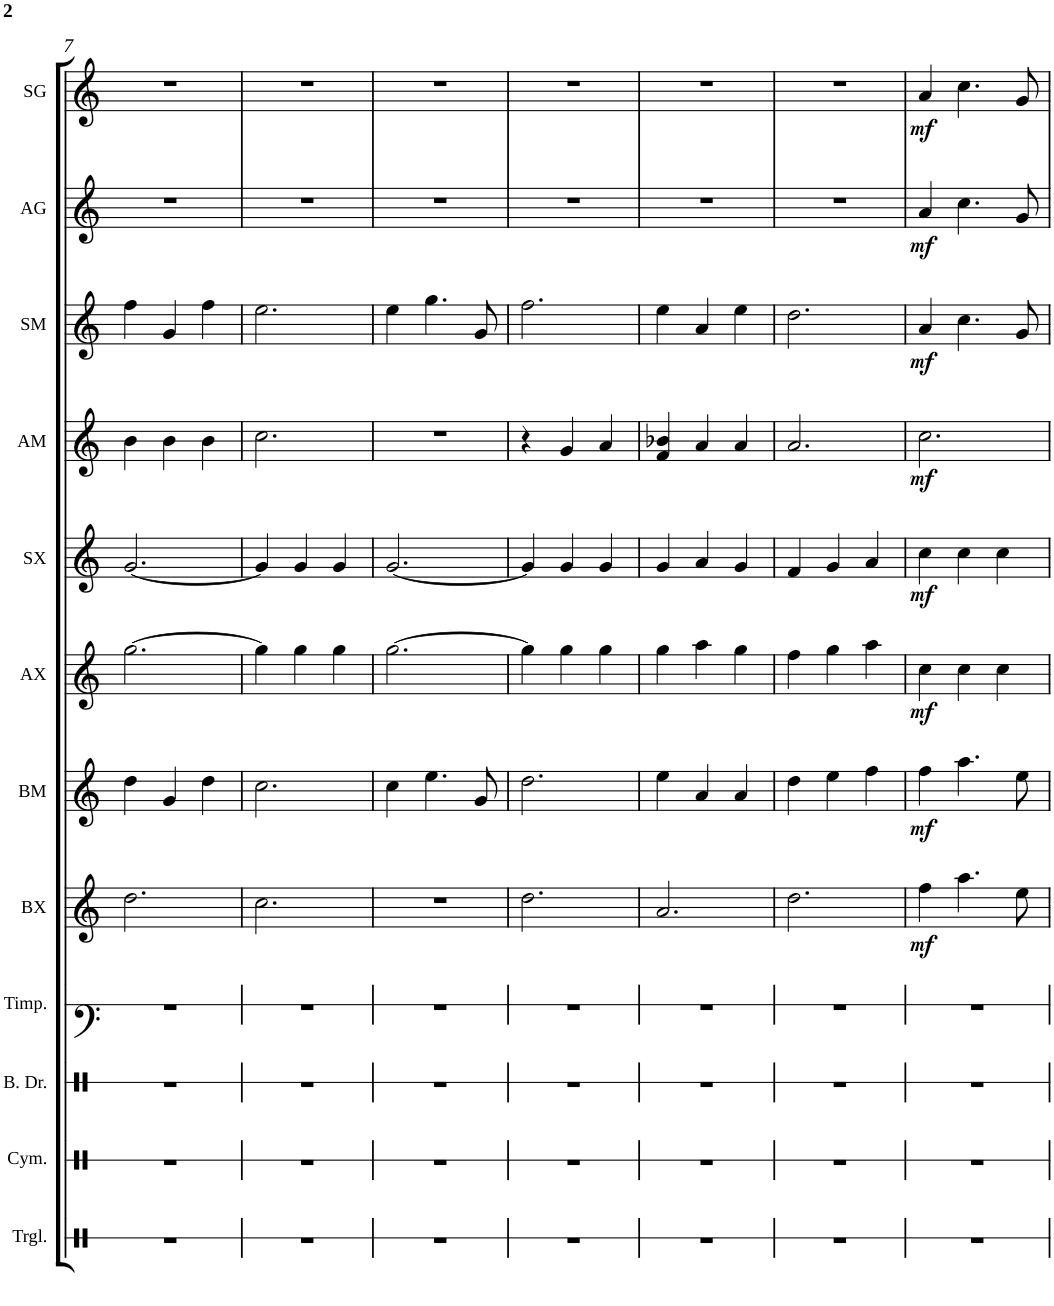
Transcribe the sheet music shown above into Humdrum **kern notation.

**kern	**kern	**kern	**kern	**kern	**dynam	**kern	**dynam	**kern	**dynam	**kern	**dynam	**kern	**dynam	**kern	**dynam	**kern	**dynam	**kern	**dynam
*part12	*part11	*part10	*part9	*part8	*part8	*part7	*part7	*part6	*part6	*part5	*part5	*part4	*part4	*part3	*part3	*part2	*part2	*part1	*part1
*staff12	*staff11	*staff10	*staff9	*staff8	*staff8	*staff7	*staff7	*staff6	*staff6	*staff5	*staff5	*staff4	*staff4	*staff3	*staff3	*staff2	*staff2	*staff1	*staff1
*I"Triangle	*I"Cymbals	*I"Bass Drum	*I"Timpani	*I"Bass Xylophone	*	*I"Bass Metallophone	*	*I"Alto Xylophone	*	*I"Soprano Xylophone	*	*I"Alto Metallophone	*	*I"Soprano Metallophone	*	*I"Alto Glockenspiel	*	*I"Soprano Glockenspiel	*
*I'Trgl.	*I'Cym.	*I'B. Dr.	*I'Timp.	*I'BX	*	*I'BM	*	*I'AX	*	*I'SX	*	*I'AM	*	*I'SM	*	*I'AG	*	*I'SG	*
!!LO:PB:g=z
*clefX	*clefX	*clefX	*clefF4	*clefG2	*	*clefG2	*	*clefG2	*	*clefG2	*	*clefG2	*	*clefG2	*	*clefG2	*	*clefG2	*
*	*	*	*	*Trd7c12	*	*Trd7c12	*	*	*	*Trd-7c-12	*	*	*	*Trd-7c-12	*	*Trd-7c-12	*	*Trd-14c-24	*
*k[]	*k[]	*k[]	*k[]	*k[]	*	*k[]	*	*k[]	*	*k[]	*	*k[]	*	*k[]	*	*k[]	*	*k[]	*
*M3/4	*M3/4	*M3/4	*M3/4	*M3/4	*	*M3/4	*	*M3/4	*	*M3/4	*	*M3/4	*	*M3/4	*	*M3/4	*	*M3/4	*
=7	=7	=7	=7	=7	=7	=7	=7	=7	=7	=7	=7	=7	=7	=7	=7	=7	=7	=7	=7
2.r	2.r	2.r	2.r	2.dd\	.	4dd\	.	[2.gg\	.	[2.g/	.	4b\	.	4ff\	.	2.r	.	2.r	.
.	.	.	.	.	.	4g/	.	.	.	.	.	4b\	.	4g/	.	.	.	.	.
.	.	.	.	.	.	4dd\	.	.	.	.	.	4b\	.	4ff\	.	.	.	.	.
=8	=8	=8	=8	=8	=8	=8	=8	=8	=8	=8	=8	=8	=8	=8	=8	=8	=8	=8	=8
2.r	2.r	2.r	2.r	2.cc\	.	2.cc\	.	4gg\]	.	4g/]	.	2.cc\	.	2.ee\	.	2.r	.	2.r	.
.	.	.	.	.	.	.	.	4gg\	.	4g/	.	.	.	.	.	.	.	.	.
.	.	.	.	.	.	.	.	4gg\	.	4g/	.	.	.	.	.	.	.	.	.
=9	=9	=9	=9	=9	=9	=9	=9	=9	=9	=9	=9	=9	=9	=9	=9	=9	=9	=9	=9
2.r	2.r	2.r	2.r	2.r	.	4cc\	.	[2.gg\	.	[2.g/	.	2.r	.	4ee\	.	2.r	.	2.r	.
.	.	.	.	.	.	4.ee\	.	.	.	.	.	.	.	4.gg\	.	.	.	.	.
.	.	.	.	.	.	8g/	.	.	.	.	.	.	.	8g/	.	.	.	.	.
=10	=10	=10	=10	=10	=10	=10	=10	=10	=10	=10	=10	=10	=10	=10	=10	=10	=10	=10	=10
2.r	2.r	2.r	2.r	2.dd\	.	2.dd\	.	4gg\]	.	4g/]	.	4r	.	2.ff\	.	2.r	.	2.r	.
.	.	.	.	.	.	.	.	4gg\	.	4g/	.	4g/	.	.	.	.	.	.	.
.	.	.	.	.	.	.	.	4gg\	.	4g/	.	4a/	.	.	.	.	.	.	.
=11	=11	=11	=11	=11	=11	=11	=11	=11	=11	=11	=11	=11	=11	=11	=11	=11	=11	=11	=11
2.r	2.r	2.r	2.r	2.a/	.	4ee\	.	4gg\	.	4g/	.	4f/ 4b-X/	.	4ee\	.	2.r	.	2.r	.
.	.	.	.	.	.	4a/	.	4aa\	.	4a/	.	4a/	.	4a/	.	.	.	.	.
.	.	.	.	.	.	4a/	.	4gg\	.	4g/	.	4a/	.	4ee\	.	.	.	.	.
=12	=12	=12	=12	=12	=12	=12	=12	=12	=12	=12	=12	=12	=12	=12	=12	=12	=12	=12	=12
2.r	2.r	2.r	2.r	2.dd\	.	4dd\	.	4ff\	.	4f/	.	2.a/	.	2.dd\	.	2.r	.	2.r	.
.	.	.	.	.	.	4ee\	.	4gg\	.	4g/	.	.	.	.	.	.	.	.	.
.	.	.	.	.	.	4ff\	.	4aa\	.	4a/	.	.	.	.	.	.	.	.	.
=13	=13	=13	=13	=13	=13	=13	=13	=13	=13	=13	=13	=13	=13	=13	=13	=13	=13	=13	=13
!	!	!	!	!	!LO:DY:b	!	!LO:DY:b	!	!LO:DY:b	!	!LO:DY:b	!	!LO:DY:b	!	!LO:DY:b	!	!LO:DY:b	!	!LO:DY:b
2.r	2.r	2.r	2.r	4ff\	mf	4ff\	mf	4cc\	mf	4cc\	mf	2.cc\	mf	4a/	mf	4a/	mf	4a/	mf
.	.	.	.	4.aa\	.	4.aa\	.	4cc\	.	4cc\	.	.	.	4.cc\	.	4.cc\	.	4.cc\	.
.	.	.	.	.	.	.	.	4cc\	.	4cc\	.	.	.	.	.	.	.	.	.
.	.	.	.	8ee\	.	8ee\	.	.	.	.	.	.	.	8g/	.	8g/	.	8g/	.
=	=	=	=	=	=	=	=	=	=	=	=	=	=	=	=	=	=	=	=
*-	*-	*-	*-	*-	*-	*-	*-	*-	*-	*-	*-	*-	*-	*-	*-	*-	*-	*-	*-
